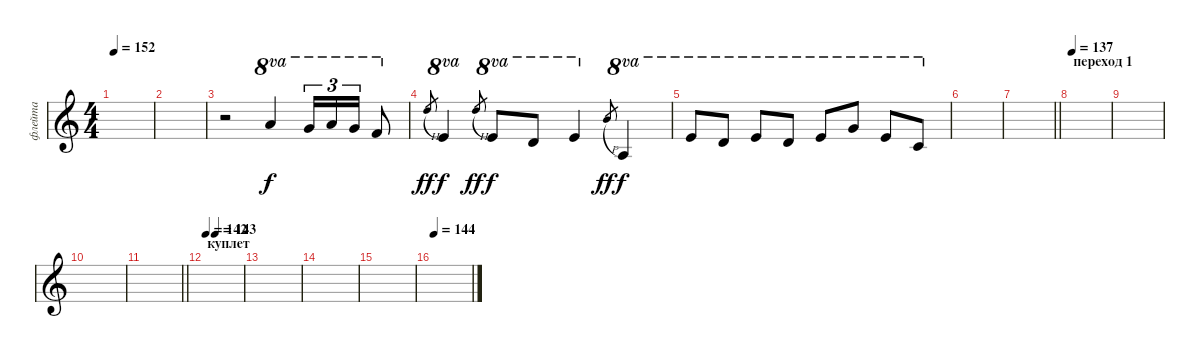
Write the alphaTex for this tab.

\track ("флейта" "флейта") {instrument flute}
\staff {score}
\tuning (E4 B3 G3 D3 A2 E2) {hide}
\ts (4 4)
\tempo 152
\clef g2
\ks c
|
|
r.2{volume 10} 17.1.4{ot 8va} 15.1.16{tu (3 2) ot 8va} 17.1.16{tu (3 2) ot 8va} 15.1.16{tu (3 2) ot 8va} 13.1.8{ot 8va} |
10.1{h}.8{gr dy ff} 12.1.4{ot 8va dy f} 10.1{h}.8{gr dy ff} 12.1.8{ot 8va dy f} 10.1.8{ot 8va} 12.1.4{ot 8va} 12.2{h}.8{gr dy ff} 10.2.4{ot 8va dy f} |
12.1.8{ot 8va} 10.1.8{ot 8va} 12.1.8{ot 8va} 10.1.8{ot 8va} 12.1.8{ot 8va} 15.1.8{ot 8va} 12.1.8{ot 8va} 13.2.8{ot 8va} |
|
\barLineRight lightlight
|
\section ("" "переход 1")
\tempo 137
|
|
|
\barLineRight lightlight
|
\section ("" "куплет")
\tempo 142
\tempo (143 0.25)
|
|
|
|
\tempo 144
